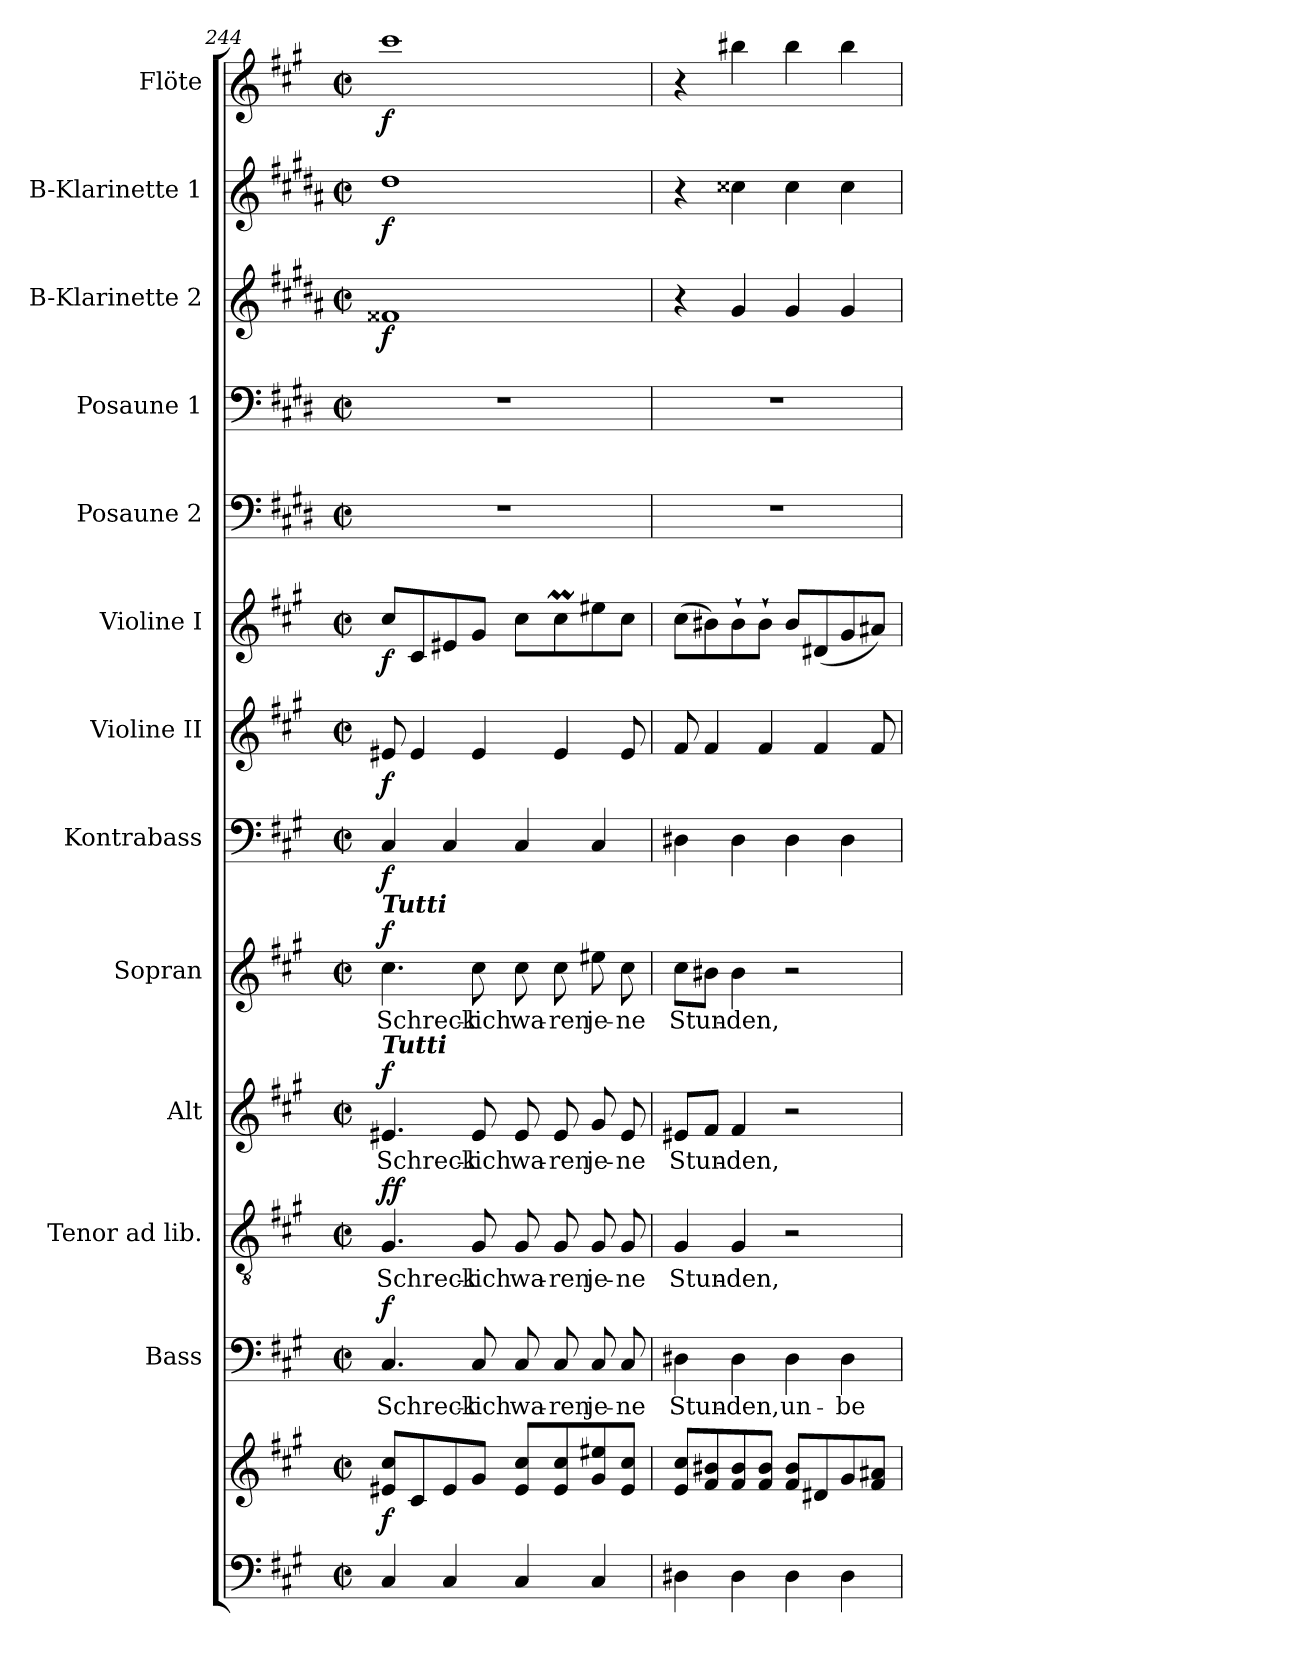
**kern	**kern	**dynam	**kern	**text	**dynam	**kern	**text	**dynam	**kern	**text	**dynam	**kern	**text	**dynam	**kern	**dynam	**kern	**dynam	**kern	**dynam	**kern	**kern	**kern	**dynam	**kern	**dynam	**kern	**dynam
*part13	*part13	*part13	*part12	*part12	*part12	*part11	*part11	*part11	*part10	*part10	*part10	*part9	*part9	*part9	*part8	*part8	*part7	*part7	*part6	*part6	*part5	*part4	*part3	*part3	*part2	*part2	*part1	*part1
*staff14	*staff13	*staff13/14	*staff12	*staff12	*staff12	*staff11	*staff11	*staff11	*staff10	*staff10	*staff10	*staff9	*staff9	*staff9	*staff8	*staff8	*staff7	*staff7	*staff6	*staff6	*staff5	*staff4	*staff3	*staff3	*staff2	*staff2	*staff1	*staff1
*	*	*	*I"Bass	*	*	*I"Tenor ad lib.	*	*	*I"Alt	*	*	*I"Sopran	*	*	*I"Kontrabass	*	*I"Violine II	*	*I"Violine I	*	*I"Posaune 2	*I"Posaune 1	*I"B-Klarinette 2	*	*I"B-Klarinette 1	*	*I"Flöte	*
*	*	*	*I'B.	*	*	*I'T.	*	*	*I'A.	*	*	*I'S.	*	*	*I'Kb.	*	*I'Vl. II	*	*I'Vl. I	*	*I'Pos 2	*I'Pos. 1	*I'B Kl. 2	*	*I'B Kl. 1	*	*I'Fl.	*
*clefF4	*clefG2	*	*clefF4	*	*	*clefGv2	*	*	*clefG2	*	*	*clefG2	*	*	*clefF4	*	*clefG2	*	*clefG2	*	*clefF4	*clefF4	*clefG2	*	*clefG2	*	*clefG2	*
*	*	*	*	*	*	*	*	*	*	*	*	*	*	*	*ITrd7c12	*	*	*	*	*	*ITrd4c7	*ITrd4c7	*ITrd1c2	*	*ITrd1c2	*	*	*
*k[f#c#g#]	*k[f#c#g#]	*	*k[f#c#g#]	*	*	*k[f#c#g#]	*	*	*k[f#c#g#]	*	*	*k[f#c#g#]	*	*	*k[f#c#g#]	*	*k[f#c#g#]	*	*k[f#c#g#]	*	*k[f#c#g#]	*k[f#c#g#]	*k[f#c#g#]	*	*k[f#c#g#]	*	*k[f#c#g#]	*
*A:	*A:	*	*A:	*	*	*A:	*	*	*A:	*	*	*A:	*	*	*A:	*	*A:	*	*A:	*	*A:	*A:	*A:	*	*A:	*	*A:	*
*M2/2	*M2/2	*	*M2/2	*	*	*M2/2	*	*	*M2/2	*	*	*M2/2	*	*	*M2/2	*	*M2/2	*	*M2/2	*	*M2/2	*M2/2	*M2/2	*	*M2/2	*	*M2/2	*
*met(c|)	*met(c|)	*	*met(c|)	*	*	*met(c|)	*	*	*met(c|)	*	*	*met(c|)	*	*	*met(c|)	*	*met(c|)	*	*met(c|)	*	*met(c|)	*met(c|)	*met(c|)	*	*met(c|)	*	*met(c|)	*
=244	=244	=244	=244	=244	=244	=244	=244	=244	=244	=244	=244	=244	=244	=244	=244	=244	=244	=244	=244	=244	=244	=244	=244	=244	=244	=244	=244	=244
!	!	!	!	!	!	!	!	!	!	!	!	!LO:TX:a:Bi:t=Tutti	!	!	!	!	!	!	!	!	!	!	!	!	!	!	!	!
!	!	!	!	!	!	!	!	!	!LO:TX:a:Bi:t=Tutti	!	!	!	!	!	!	!	!	!	!	!	!	!	!	!	!	!	!	!
!	!	!LO:DY:b	!	!LO:LY:b	!LO:DY:a	!	!LO:LY:b	!LO:DY:a	!	!LO:LY:b	!LO:DY:a	!	!LO:LY:b	!LO:DY:a	!	!LO:DY:b	!	!LO:DY:b	!	!LO:DY:b	!	!	!	!LO:DY:b	!	!LO:DY:b	!	!LO:DY:b
4C#/	8e#X/ 8cc#/L	f	4.C#/	Schreck-	f	4.G#/	Schreck-	ff	4.e#X/	Schreck-	f	4.cc#\	Schreck-	f	4CC#/	f	8e#X/	f	8cc#/L	f	1r	1r	1e#X	f	1cc#	f	1ccc#	f
.	8c#/	.	.	.	.	.	.	.	.	.	.	.	.	.	.	.	4e#/	.	8c#/	.	.	.	.	.	.	.	.	.
4C#/	8e#/	.	.	.	.	.	.	.	.	.	.	.	.	.	4CC#/	.	.	.	8e#X/	.	.	.	.	.	.	.	.	.
!	!	!	!	!LO:LY:b	!	!	!LO:LY:b	!	!	!LO:LY:b	!	!	!LO:LY:b	!	!	!	!	!	!	!	!	!	!	!	!	!	!	!
.	8g#/J	.	8C#/	-lich	.	8G#/	-lich	.	8e#/	-lich	.	8cc#\	-lich	.	.	.	4e#/	.	8g#/J	.	.	.	.	.	.	.	.	.
!	!	!	!	!LO:LY:b	!	!	!LO:LY:b	!	!	!LO:LY:b	!	!	!LO:LY:b	!	!	!	!	!	!	!	!	!	!	!	!	!	!	!
4C#/	8e#/ 8cc#/L	.	8C#/	wa-	.	8G#/	wa-	.	8e#/	wa-	.	8cc#\	wa-	.	4CC#/	.	.	.	8cc#\L	.	.	.	.	.	.	.	.	.
!	!	!	!	!LO:LY:b	!	!	!LO:LY:b	!	!	!LO:LY:b	!	!	!LO:LY:b	!	!	!	!	!	!	!	!	!	!	!	!	!	!	!
.	8e#/ 8cc#/	.	8C#/	-ren	.	8G#/	-ren	.	8e#/	-ren	.	8cc#\	-ren	.	.	.	4e#/	.	8cc#m\	.	.	.	.	.	.	.	.	.
!	!	!	!	!LO:LY:b	!	!	!LO:LY:b	!	!	!LO:LY:b	!	!	!LO:LY:b	!	!	!	!	!	!	!	!	!	!	!	!	!	!	!
4C#/	8g#/ 8ee#X/	.	8C#/	je-	.	8G#/	je-	.	8g#/	je-	.	8ee#X\	je-	.	4CC#/	.	.	.	8ee#X\	.	.	.	.	.	.	.	.	.
!	!	!	!	!LO:LY:b	!	!	!LO:LY:b	!	!	!LO:LY:b	!	!	!LO:LY:b	!	!	!	!	!	!	!	!	!	!	!	!	!	!	!
.	8e#/ 8cc#/J	.	8C#/	-ne	.	8G#/	-ne	.	8e#/	-ne	.	8cc#\	-ne	.	.	.	8e#/	.	8cc#\J	.	.	.	.	.	.	.	.	.
!!LO:PB:g=z
=245	=245	=245	=245	=245	=245	=245	=245	=245	=245	=245	=245	=245	=245	=245	=245	=245	=245	=245	=245	=245	=245	=245	=245	=245	=245	=245	=245	=245
!	!	!	!	!LO:LY:b	!	!	!LO:LY:b	!	!	!LO:LY:b	!	!	!LO:LY:b	!	!	!	!	!	!	!	!	!	!	!	!	!	!	!
4D#X\	8e/ 8cc#/L	.	4D#X\	Stun-	.	4G#/	Stun-	.	8e#X/L	Stun-	.	8cc#\L	Stun-	.	4DD#X\	.	8f#/	.	(>8cc#\L	.	1r	1r	4r	.	4r	.	4r	.
.	8f#/ 8b#X/	.	.	.	.	.	.	.	8f#/J	.	.	8b#X\J	.	.	.	.	4f#/	.	8b#X\)	.	.	.	.	.	.	.	.	.
!	!	!	!	!LO:LY:b	!	!	!LO:LY:b	!	!	!LO:LY:b	!	!	!LO:LY:b	!	!	!	!	!	!	!	!	!	!	!	!	!	!	!
4D#\	8f#/ 8b#/	.	4D#\	-den,	.	4G#/	-den,	.	4f#/	-den,	.	4b#\	-den,	.	4DD#\	.	.	.	8b#`>\	.	.	.	4f#/	.	4b#X\	.	4bb#X\	.
.	8f#/ 8b#/J	.	.	.	.	.	.	.	.	.	.	.	.	.	.	.	4f#/	.	8b#`>\J	.	.	.	.	.	.	.	.	.
!	!	!	!	!LO:LY:b	!	!	!	!	!	!	!	!	!	!	!	!	!	!	!	!	!	!	!	!	!	!	!	!
4D#\	8f#/ 8b#/L	.	4D#\	un-	.	2r	.	.	2r	.	.	2r	.	.	4DD#\	.	.	.	8b#/L	.	.	.	4f#/	.	4b#\	.	4bb#\	.
.	8d#X/	.	.	.	.	.	.	.	.	.	.	.	.	.	.	.	4f#/	.	(<8d#X/	.	.	.	.	.	.	.	.	.
!	!	!	!	!LO:LY:b	!	!	!	!	!	!	!	!	!	!	!	!	!	!	!	!	!	!	!	!	!	!	!	!
4D#\	8g#/	.	4D#\	-be-	.	.	.	.	.	.	.	.	.	.	4DD#\	.	.	.	8g#/	.	.	.	4f#/	.	4b#\	.	4bb#\	.
.	8f#/ 8a#X/J	.	.	.	.	.	.	.	.	.	.	.	.	.	.	.	8f#/	.	8a#X/J)	.	.	.	.	.	.	.	.	.
=	=	=	=	=	=	=	=	=	=	=	=	=	=	=	=	=	=	=	=	=	=	=	=	=	=	=	=	=
*-	*-	*-	*-	*-	*-	*-	*-	*-	*-	*-	*-	*-	*-	*-	*-	*-	*-	*-	*-	*-	*-	*-	*-	*-	*-	*-	*-	*-
